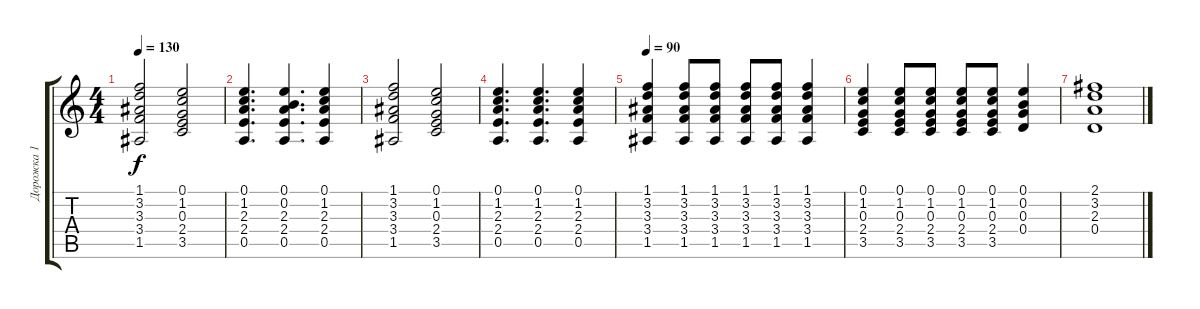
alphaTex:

\track ("Дорожка 1" "Дорожка 1") {instrument acousticguitarsteel}
\staff {score tabs}
\tuning (E4 B3 G3 D3 A2 E2) {hide}
\ts (4 4)
\tempo 130
\clef g2
\ks c
(1.1 3.2 3.3 3.4 1.5).2{dy f} (0.1 1.2 0.3 2.4 3.5).2 |
(0.1 1.2 2.3 2.4 0.5).4{d} (0.1 0.2 2.3 2.4 0.5).4{d} (0.1 1.2 2.3 2.4 0.5).4 |
(1.1 3.2 3.3 3.4 1.5).2 (0.1 1.2 0.3 2.4 3.5).2 |
(0.1 1.2 2.3 2.4 0.5).4{d} (0.1 1.2 2.3 2.4 0.5).4{d} (0.1 1.2 2.3 2.4 0.5).4 |
\tempo 90
(1.1 3.2 3.3 3.4 1.5).4 (1.1 3.2 3.3 3.4 1.5).8 (1.1 3.2 3.3 3.4 1.5).8 (1.1 3.2 3.3 3.4 1.5).8 (1.1 3.2 3.3 3.4 1.5).8 (1.1 3.2 3.3 3.4 1.5).4 |
(0.1 1.2 0.3 2.4 3.5).4 (0.1 1.2 0.3 2.4 3.5).8 (0.1 1.2 0.3 2.4 3.5).8 (0.1 1.2 0.3 2.4 3.5).8 (0.1 1.2 0.3 2.4 3.5).8 (0.1 0.2 0.3 0.4).4 |
(2.1 3.2 2.3 0.4).1
